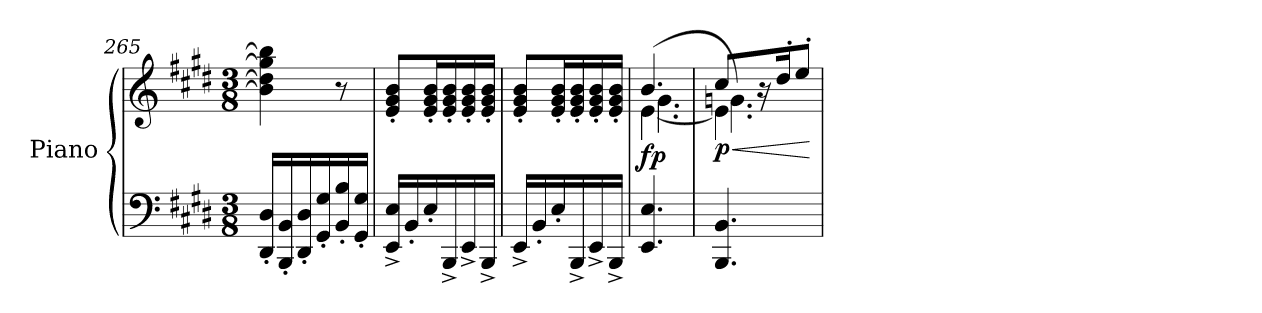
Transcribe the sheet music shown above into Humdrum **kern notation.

**kern	**kern	**dynam
*part1	*part1	*part1
*staff2	*staff1	*staff1/2
*I"Piano	*	*
*I'Pno.	*	*
*clefF4	*clefG2	*
*k[f#c#g#d#]	*k[f#c#g#d#]	*
*M3/8	*M3/8	*
=265	=265	=265
16DD#/' 16D#/'LL	4b\] 4dd#\] 4gg#\] 4bb\]	.
16BBB/' 16BB/'	.	.
16DD#/' 16D#/'	.	.
16GG#/' 16G#/'	.	.
16BB/' 16B/'	8r	.
16GG#/' 16G#/'JJ	.	.
=266	=266	=266
16EE/^ 16E/^LL	8e/' 8g#/' 8b/'L	.
16BB'/	.	.
16E'/	16e/' 16g#/' 16b/'L	.
16BBB^/	16e/' 16g#/' 16b/'	.
16EE^/	16e/' 16g#/' 16b/'	.
16BBB^/JJ	16e/' 16g#/' 16b/'JJ	.
!!LO:PB:g=z
=267	=267	=267
16EE^/LL	8e/' 8g#/' 8b/'L	.
16BB'/	.	.
16E'/	16e/' 16g#/' 16b/'L	.
16BBB^/	16e/' 16g#/' 16b/'	.
16EE^/	16e/' 16g#/' 16b/'	.
16BBB^/JJ	16e/' 16g#/' 16b/'JJ	.
=268	=268	=268
*	*MM95	*
*	*^	*
*	*	*^	*
!	!	!	!	!LO:DY:b
4.EE/ 4.E/	(<4.b/	[4.e\	4.g#\	fp
=269	=269	=269	=269	=269
*	*MM87	*	*	*
!	!	!	!	!LO:HP:b
!	!	!	!	!LO:DY:n=1:b
4.BBB/ 4.BB/	8cc#/L	4.e\]	4.gn\)	< p
.	16r	.	.	.
.	16dd#'/K	.	.	.
.	8ee'/J	.	.	.
*	*v	*v	*v	*
.	.	[
=	=	=
*-	*-	*-
